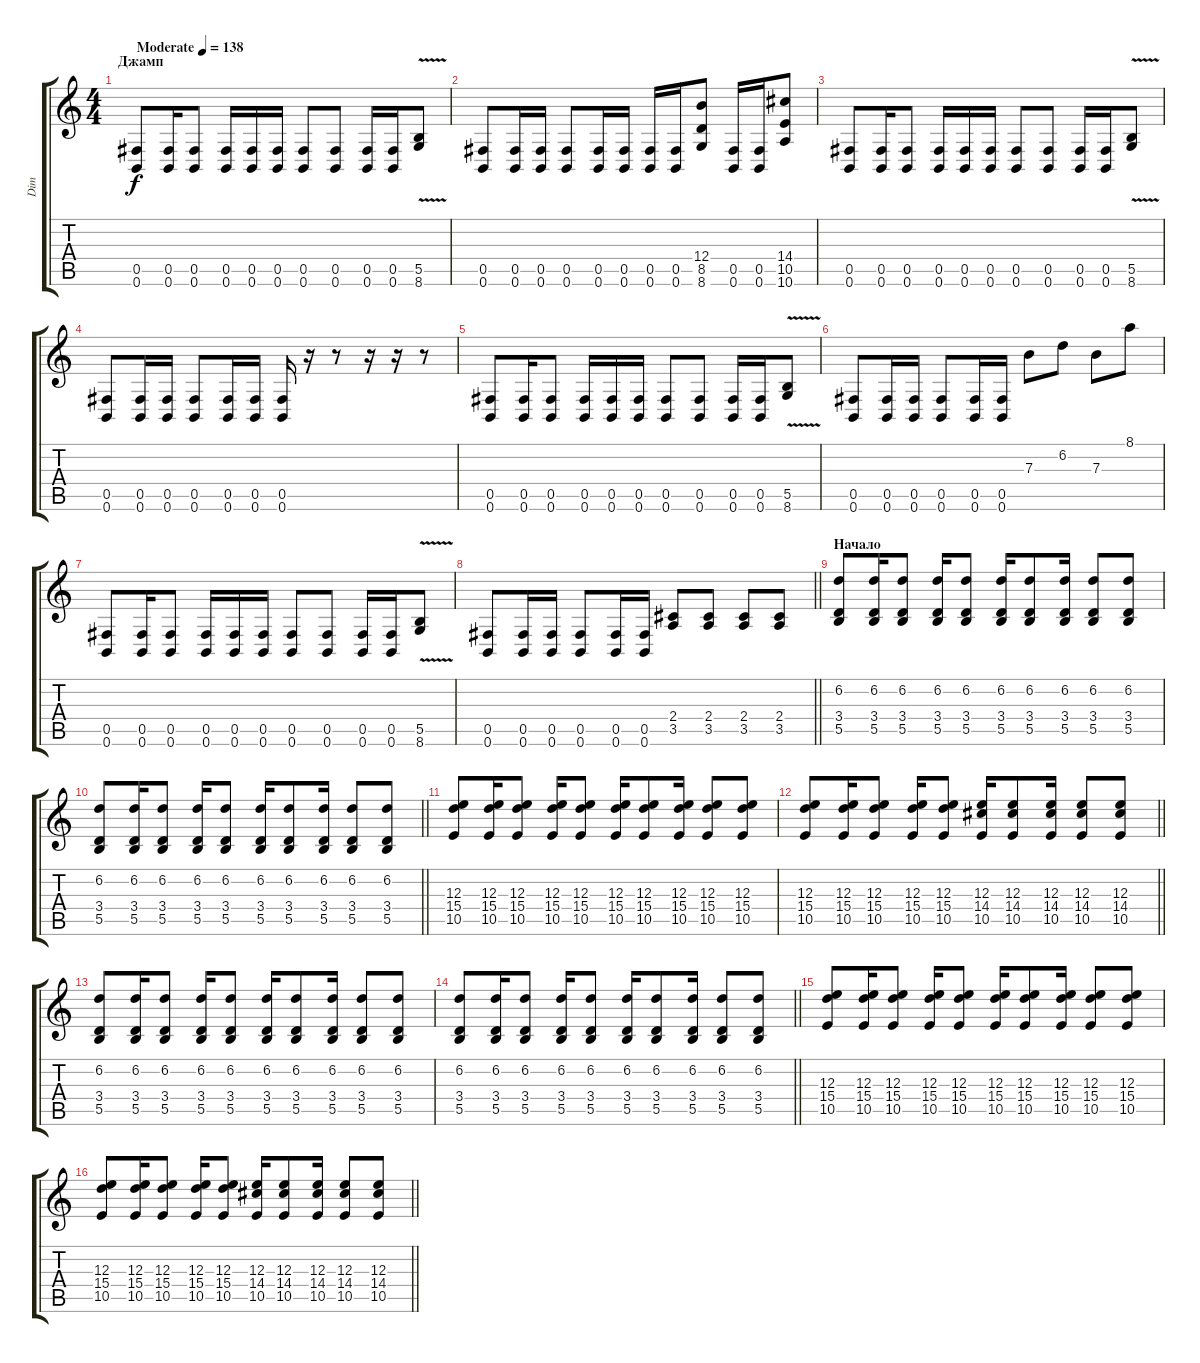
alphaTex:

\track ("Dim" "Dim") {instrument distortionguitar}
\staff {score tabs}
\tuning (Db4 Ab3 E3 B2 Gb2 B1) {hide}
\ts (4 4)
\section ("" "Джамп")
\tempo (138 "Moderate")
\clef g2
\ks c
(0.5 0.6).8{dy f instrument distortionguitar} (0.5 0.6).16 (0.5 0.6).8 (0.5 0.6).16 (0.5 0.6).16 (0.5 0.6).16 (0.5 0.6).8 (0.5 0.6).8 (0.5 0.6).16 (0.5 0.6).16 (5.5 8.6{v}).8 |
(0.5 0.6).8 (0.5 0.6).16 (0.5 0.6).16 (0.5 0.6).8 (0.5 0.6).16 (0.5 0.6).16 (0.5 0.6).16 (0.5 0.6).16 (12.4 8.5 8.6).8 (0.5 0.6).16 (0.5 0.6).16 (14.4 10.5 10.6).8 |
(0.5 0.6).8 (0.5 0.6).16 (0.5 0.6).8 (0.5 0.6).16 (0.5 0.6).16 (0.5 0.6).16 (0.5 0.6).8 (0.5 0.6).8 (0.5 0.6).16 (0.5 0.6).16 (5.5 8.6{v}).8 |
(0.5 0.6).8 (0.5 0.6).16 (0.5 0.6).16 (0.5 0.6).8 (0.5 0.6).16 (0.5 0.6).16 (0.5 0.6).16 r.16 r.8 r.16 r.16 r.8 |
(0.5 0.6).8 (0.5 0.6).16 (0.5 0.6).8 (0.5 0.6).16 (0.5 0.6).16 (0.5 0.6).16 (0.5 0.6).8 (0.5 0.6).8 (0.5 0.6).16 (0.5 0.6).16 (5.5 8.6{v}).8 |
(0.5 0.6).8 (0.5 0.6).16 (0.5 0.6).16 (0.5 0.6).8 (0.5 0.6).16 (0.5 0.6).16 7.3.8 6.2.8 7.3.8 8.1.8 |
(0.5 0.6).8 (0.5 0.6).16 (0.5 0.6).8 (0.5 0.6).16 (0.5 0.6).16 (0.5 0.6).16 (0.5 0.6).8 (0.5 0.6).8 (0.5 0.6).16 (0.5 0.6).16 (5.5 8.6{v}).8 |
\barLineRight lightlight
(0.5 0.6).8 (0.5 0.6).16 (0.5 0.6).16 (0.5 0.6).8 (0.5 0.6).16 (0.5 0.6).16 (2.4 3.5).8 (2.4 3.5).8 (2.4 3.5).8 (2.4 3.5).8 |
\section ("" "Начало")
(6.2 3.4 5.5).8 (6.2 3.4 5.5).16 (6.2 3.4 5.5).8 (6.2 3.4 5.5).16 (6.2 3.4 5.5).8 (6.2 3.4 5.5).16 (6.2 3.4 5.5).8 (6.2 3.4 5.5).16 (6.2 3.4 5.5).8 (6.2 3.4 5.5).8 |
\barLineRight lightlight
(6.2 3.4 5.5).8 (6.2 3.4 5.5).16 (6.2 3.4 5.5).8 (6.2 3.4 5.5).16 (6.2 3.4 5.5).8 (6.2 3.4 5.5).16 (6.2 3.4 5.5).8 (6.2 3.4 5.5).16 (6.2 3.4 5.5).8 (6.2 3.4 5.5).8 |
(12.3 15.4 10.5).8 (12.3 15.4 10.5).16 (12.3 15.4 10.5).8 (12.3 15.4 10.5).16 (12.3 15.4 10.5).8 (12.3 15.4 10.5).16 (12.3 15.4 10.5).8 (12.3 15.4 10.5).16 (12.3 15.4 10.5).8 (12.3 15.4 10.5).8 |
\barLineRight lightlight
(12.3 15.4 10.5).8 (12.3 15.4 10.5).16 (12.3 15.4 10.5).8 (12.3 15.4 10.5).16 (12.3 15.4 10.5).8 (12.3 14.4 10.5).16 (12.3 14.4 10.5).8 (12.3 14.4 10.5).16 (12.3 14.4 10.5).8 (12.3 14.4 10.5).8 |
(6.2 3.4 5.5).8 (6.2 3.4 5.5).16 (6.2 3.4 5.5).8 (6.2 3.4 5.5).16 (6.2 3.4 5.5).8 (6.2 3.4 5.5).16 (6.2 3.4 5.5).8 (6.2 3.4 5.5).16 (6.2 3.4 5.5).8 (6.2 3.4 5.5).8 |
\barLineRight lightlight
(6.2 3.4 5.5).8 (6.2 3.4 5.5).16 (6.2 3.4 5.5).8 (6.2 3.4 5.5).16 (6.2 3.4 5.5).8 (6.2 3.4 5.5).16 (6.2 3.4 5.5).8 (6.2 3.4 5.5).16 (6.2 3.4 5.5).8 (6.2 3.4 5.5).8 |
(12.3 15.4 10.5).8 (12.3 15.4 10.5).16 (12.3 15.4 10.5).8 (12.3 15.4 10.5).16 (12.3 15.4 10.5).8 (12.3 15.4 10.5).16 (12.3 15.4 10.5).8 (12.3 15.4 10.5).16 (12.3 15.4 10.5).8 (12.3 15.4 10.5).8 |
\barLineRight lightlight
(12.3 15.4 10.5).8 (12.3 15.4 10.5).16 (12.3 15.4 10.5).8 (12.3 15.4 10.5).16 (12.3 15.4 10.5).8 (12.3 14.4 10.5).16 (12.3 14.4 10.5).8 (12.3 14.4 10.5).16 (12.3 14.4 10.5).8 (12.3 14.4 10.5).8
